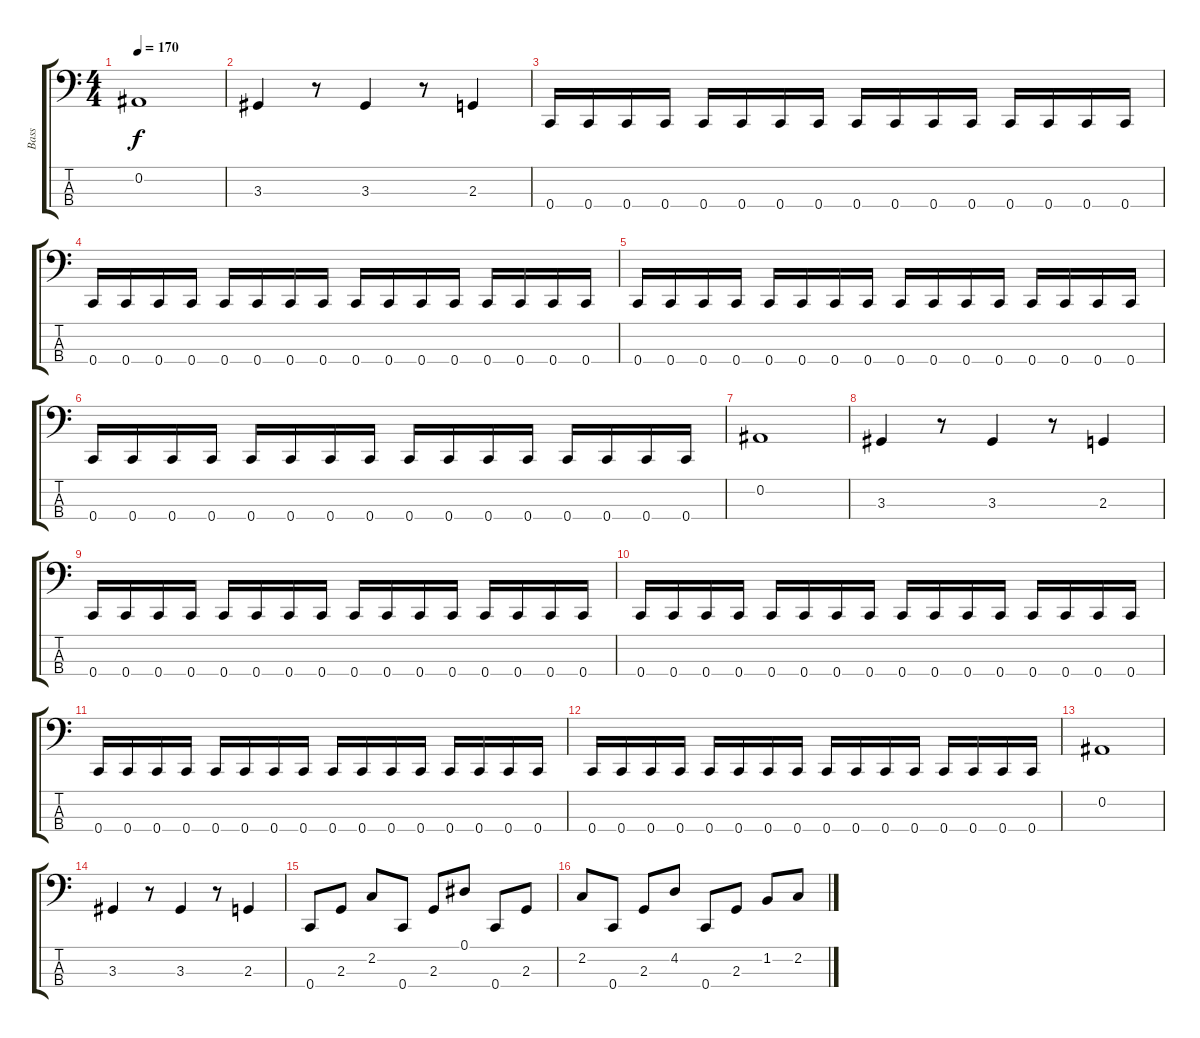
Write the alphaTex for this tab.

\track ("Bass" "Bass") {instrument electricbasspick}
\staff {score tabs}
\tuning (Eb2 Bb1 F1 C1) {hide}
\ts (4 4)
\tempo 170
\clef f4
\ks c
0.2.1{dy f} |
3.3.4 r.8 3.3.4 r.8 2.3.4 |
0.4.16 0.4.16 0.4.16 0.4.16 0.4.16 0.4.16 0.4.16 0.4.16 0.4.16 0.4.16 0.4.16 0.4.16 0.4.16 0.4.16 0.4.16 0.4.16 |
0.4.16 0.4.16 0.4.16 0.4.16 0.4.16 0.4.16 0.4.16 0.4.16 0.4.16 0.4.16 0.4.16 0.4.16 0.4.16 0.4.16 0.4.16 0.4.16 |
0.4.16 0.4.16 0.4.16 0.4.16 0.4.16 0.4.16 0.4.16 0.4.16 0.4.16 0.4.16 0.4.16 0.4.16 0.4.16 0.4.16 0.4.16 0.4.16 |
0.4.16 0.4.16 0.4.16 0.4.16 0.4.16 0.4.16 0.4.16 0.4.16 0.4.16 0.4.16 0.4.16 0.4.16 0.4.16 0.4.16 0.4.16 0.4.16 |
0.2.1 |
3.3.4 r.8 3.3.4 r.8 2.3.4 |
0.4.16 0.4.16 0.4.16 0.4.16 0.4.16 0.4.16 0.4.16 0.4.16 0.4.16 0.4.16 0.4.16 0.4.16 0.4.16 0.4.16 0.4.16 0.4.16 |
0.4.16 0.4.16 0.4.16 0.4.16 0.4.16 0.4.16 0.4.16 0.4.16 0.4.16 0.4.16 0.4.16 0.4.16 0.4.16 0.4.16 0.4.16 0.4.16 |
0.4.16 0.4.16 0.4.16 0.4.16 0.4.16 0.4.16 0.4.16 0.4.16 0.4.16 0.4.16 0.4.16 0.4.16 0.4.16 0.4.16 0.4.16 0.4.16 |
0.4.16 0.4.16 0.4.16 0.4.16 0.4.16 0.4.16 0.4.16 0.4.16 0.4.16 0.4.16 0.4.16 0.4.16 0.4.16 0.4.16 0.4.16 0.4.16 |
0.2.1 |
3.3.4 r.8 3.3.4 r.8 2.3.4 |
0.4.8 2.3.8 2.2.8 0.4.8 2.3.8 0.1.8 0.4.8 2.3.8 |
2.2.8 0.4.8 2.3.8 4.2.8 0.4.8 2.3.8 1.2.8 2.2.8
